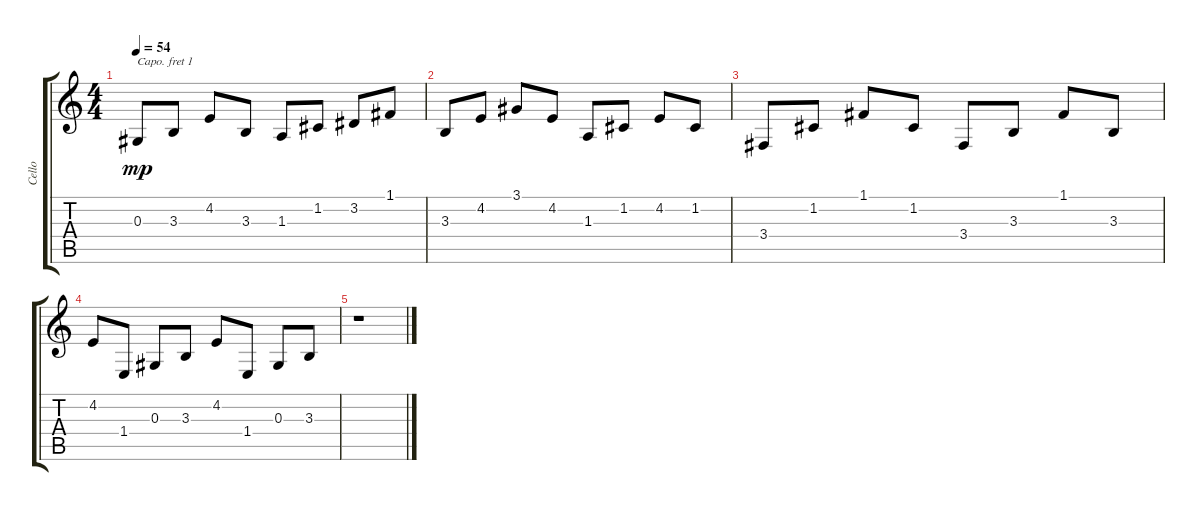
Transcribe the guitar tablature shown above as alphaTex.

\track ("Cello" "Cello") {instrument cello}
\staff {score tabs}
\capo 1
\tuning (E4 B3 G3 D3 A2 E2) {hide}
\ts (4 4)
\tempo 54
\clef g2
\ks c
0.3.8{dy mp} 3.3.8{volume 11} 4.2.8 3.3.8 1.3.8 1.2.8 3.2.8 1.1.8 |
3.3.8{volume 10} 4.2.8 3.1.8 4.2.8 1.3.8 1.2.8 4.2.8 1.2.8 |
3.4.8{volume 9} 1.2.8 1.1.8 1.2.8 3.4.8 3.3.8 1.1.8 3.3.8 |
4.2.8{volume 7} 1.4.8 0.3.8 3.3.8 4.2.8{volume 6} 1.4.8 0.3.8 3.3.8 |
r.1
